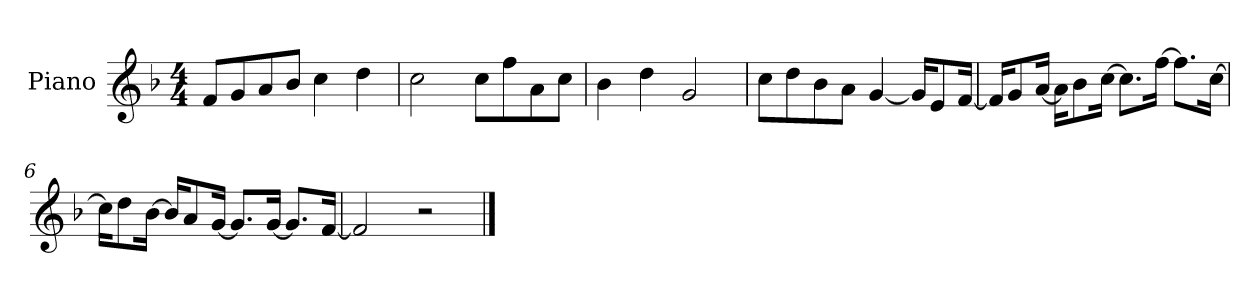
**kern
*part1
*staff1
*I"Piano
*I'P-no
*clefG2
*k[b-]
*M4/4
*MM90
=1
8f/L
8g/
8a/
8b-/J
4cc\
4dd\
=2
2cc\
8cc\L
8ff\
8a\
8cc\J
=3
4b-\
4dd\
2g/
=4
8cc\L
8dd\
8b-\
8a\J
[4g/
16g/KL]
8e/
[16f/Jk
=5
16f/KL]
8g/
[16a/Jk
16a\KL]
8b-\
[16cc\Jk
8.cc\L]
[16ff\Jk
8.ff\L]
[16cc\Jk
!!LO:LB:g=z
=6
16cc\KL]
8dd\
[16b-\Jk
16b-/KL]
8a/
[16g/Jk
8.g/L]
[16g/Jk
8.g/L]
[16f/Jk
=7
2f/]
2r
==
*-
